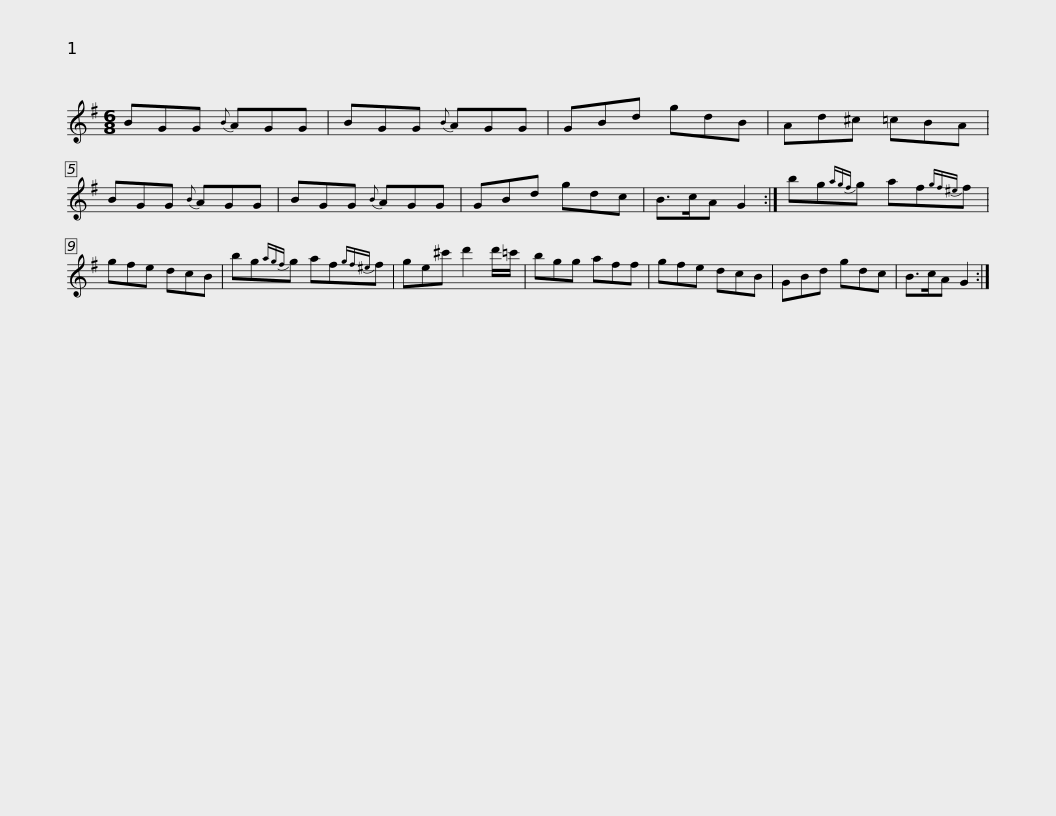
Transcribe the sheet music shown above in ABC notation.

X:1
L:1/8
M:6/8
I:linebreak $
K:G
V:1 treble
V:1
 BGG{B} AGG | BGG{B} AGG | GBd gdB | Ad^c =cBA | BGG{B} AGG | %5
 BGG{B} AGG |$ GBd gdc | B>cA G2 :| bg{agf}g af{gf^e}f | gfe dcB | %10
 bg{agf}g af{gf^e}f |$ ge^c' d'2 d'/=c'/ | bgg aff | gfe dcB | GBd gdc | %15
 B>cA G2 :| %16
